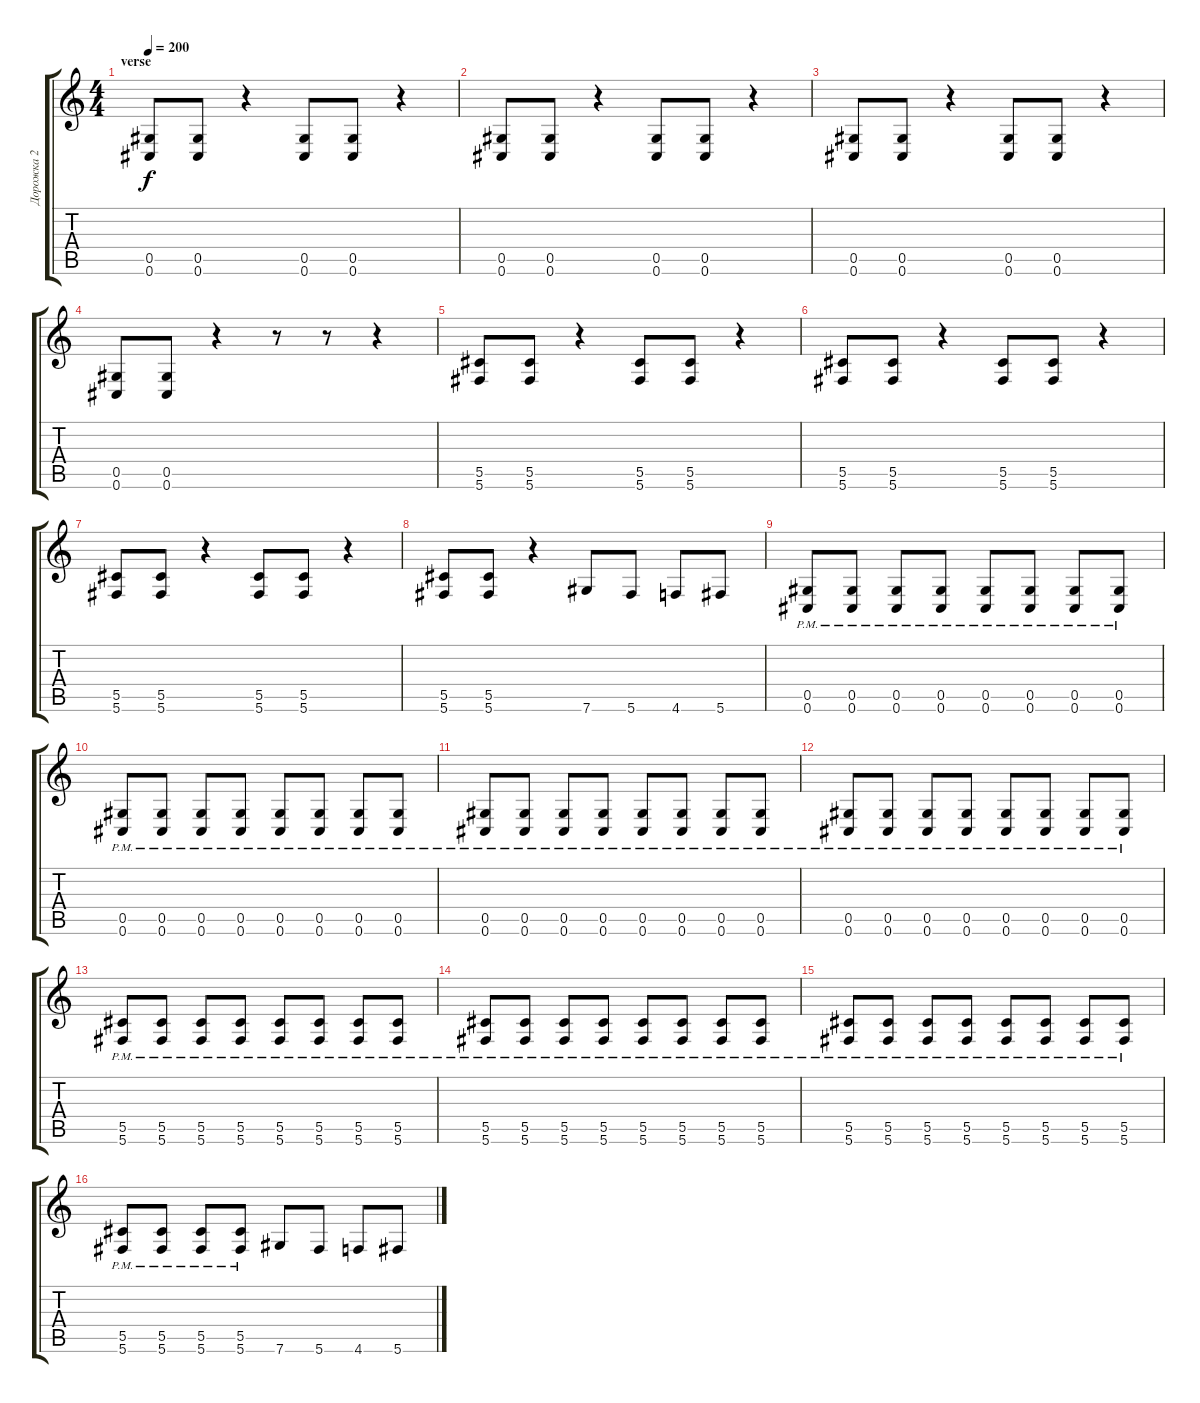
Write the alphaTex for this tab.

\track ("Дорожка 2" "Дорожка 2") {instrument overdrivenguitar}
\staff {score tabs}
\tuning (Eb4 Bb3 Gb3 Db3 Ab2 Db2) {hide}
\ts (4 4)
\section ("" "verse")
\tempo 200
\clef g2
\ks c
(0.5 0.6).8{dy f} (0.5 0.6).8 r.4 (0.5 0.6).8 (0.5 0.6).8 r.4 |
(0.5 0.6).8 (0.5 0.6).8 r.4 (0.5 0.6).8 (0.5 0.6).8 r.4 |
(0.5 0.6).8 (0.5 0.6).8 r.4 (0.5 0.6).8 (0.5 0.6).8 r.4 |
(0.5 0.6).8 (0.5 0.6).8 r.4 r.8 r.8 r.4 |
(5.5 5.6).8 (5.5 5.6).8 r.4 (5.5 5.6).8 (5.5 5.6).8 r.4 |
(5.5 5.6).8 (5.5 5.6).8 r.4 (5.5 5.6).8 (5.5 5.6).8 r.4 |
(5.5 5.6).8 (5.5 5.6).8 r.4 (5.5 5.6).8 (5.5 5.6).8 r.4 |
(5.5 5.6).8 (5.5 5.6).8 r.4 7.6.8 5.6.8 4.6.8 5.6.8 |
(0.5{pm} 0.6{pm}).8 (0.5{pm} 0.6{pm}).8 (0.5{pm} 0.6{pm}).8 (0.5{pm} 0.6{pm}).8 (0.5{pm} 0.6{pm}).8 (0.5{pm} 0.6{pm}).8 (0.5{pm} 0.6{pm}).8 (0.5{pm} 0.6{pm}).8 |
(0.5{pm} 0.6{pm}).8 (0.5{pm} 0.6{pm}).8 (0.5{pm} 0.6{pm}).8 (0.5{pm} 0.6{pm}).8 (0.5{pm} 0.6{pm}).8 (0.5{pm} 0.6{pm}).8 (0.5{pm} 0.6{pm}).8 (0.5{pm} 0.6{pm}).8 |
(0.5{pm} 0.6{pm}).8 (0.5{pm} 0.6{pm}).8 (0.5{pm} 0.6{pm}).8 (0.5{pm} 0.6{pm}).8 (0.5{pm} 0.6{pm}).8 (0.5{pm} 0.6{pm}).8 (0.5{pm} 0.6{pm}).8 (0.5{pm} 0.6{pm}).8 |
(0.5{pm} 0.6{pm}).8 (0.5{pm} 0.6{pm}).8 (0.5{pm} 0.6{pm}).8 (0.5{pm} 0.6{pm}).8 (0.5{pm} 0.6{pm}).8 (0.5{pm} 0.6{pm}).8 (0.5{pm} 0.6{pm}).8 (0.5{pm} 0.6{pm}).8 |
(5.5{pm} 5.6{pm}).8 (5.5{pm} 5.6{pm}).8 (5.5{pm} 5.6{pm}).8 (5.5{pm} 5.6{pm}).8 (5.5{pm} 5.6{pm}).8 (5.5{pm} 5.6{pm}).8 (5.5{pm} 5.6{pm}).8 (5.5{pm} 5.6{pm}).8 |
(5.5{pm} 5.6{pm}).8 (5.5{pm} 5.6{pm}).8 (5.5{pm} 5.6{pm}).8 (5.5{pm} 5.6{pm}).8 (5.5{pm} 5.6{pm}).8 (5.5{pm} 5.6{pm}).8 (5.5{pm} 5.6{pm}).8 (5.5{pm} 5.6{pm}).8 |
(5.5{pm} 5.6{pm}).8 (5.5{pm} 5.6{pm}).8 (5.5{pm} 5.6{pm}).8 (5.5{pm} 5.6{pm}).8 (5.5{pm} 5.6{pm}).8 (5.5{pm} 5.6{pm}).8 (5.5{pm} 5.6{pm}).8 (5.5{pm} 5.6{pm}).8 |
(5.5{pm} 5.6{pm}).8 (5.5{pm} 5.6{pm}).8 (5.5{pm} 5.6{pm}).8 (5.5{pm} 5.6{pm}).8 7.6.8 5.6.8 4.6.8 5.6.8
